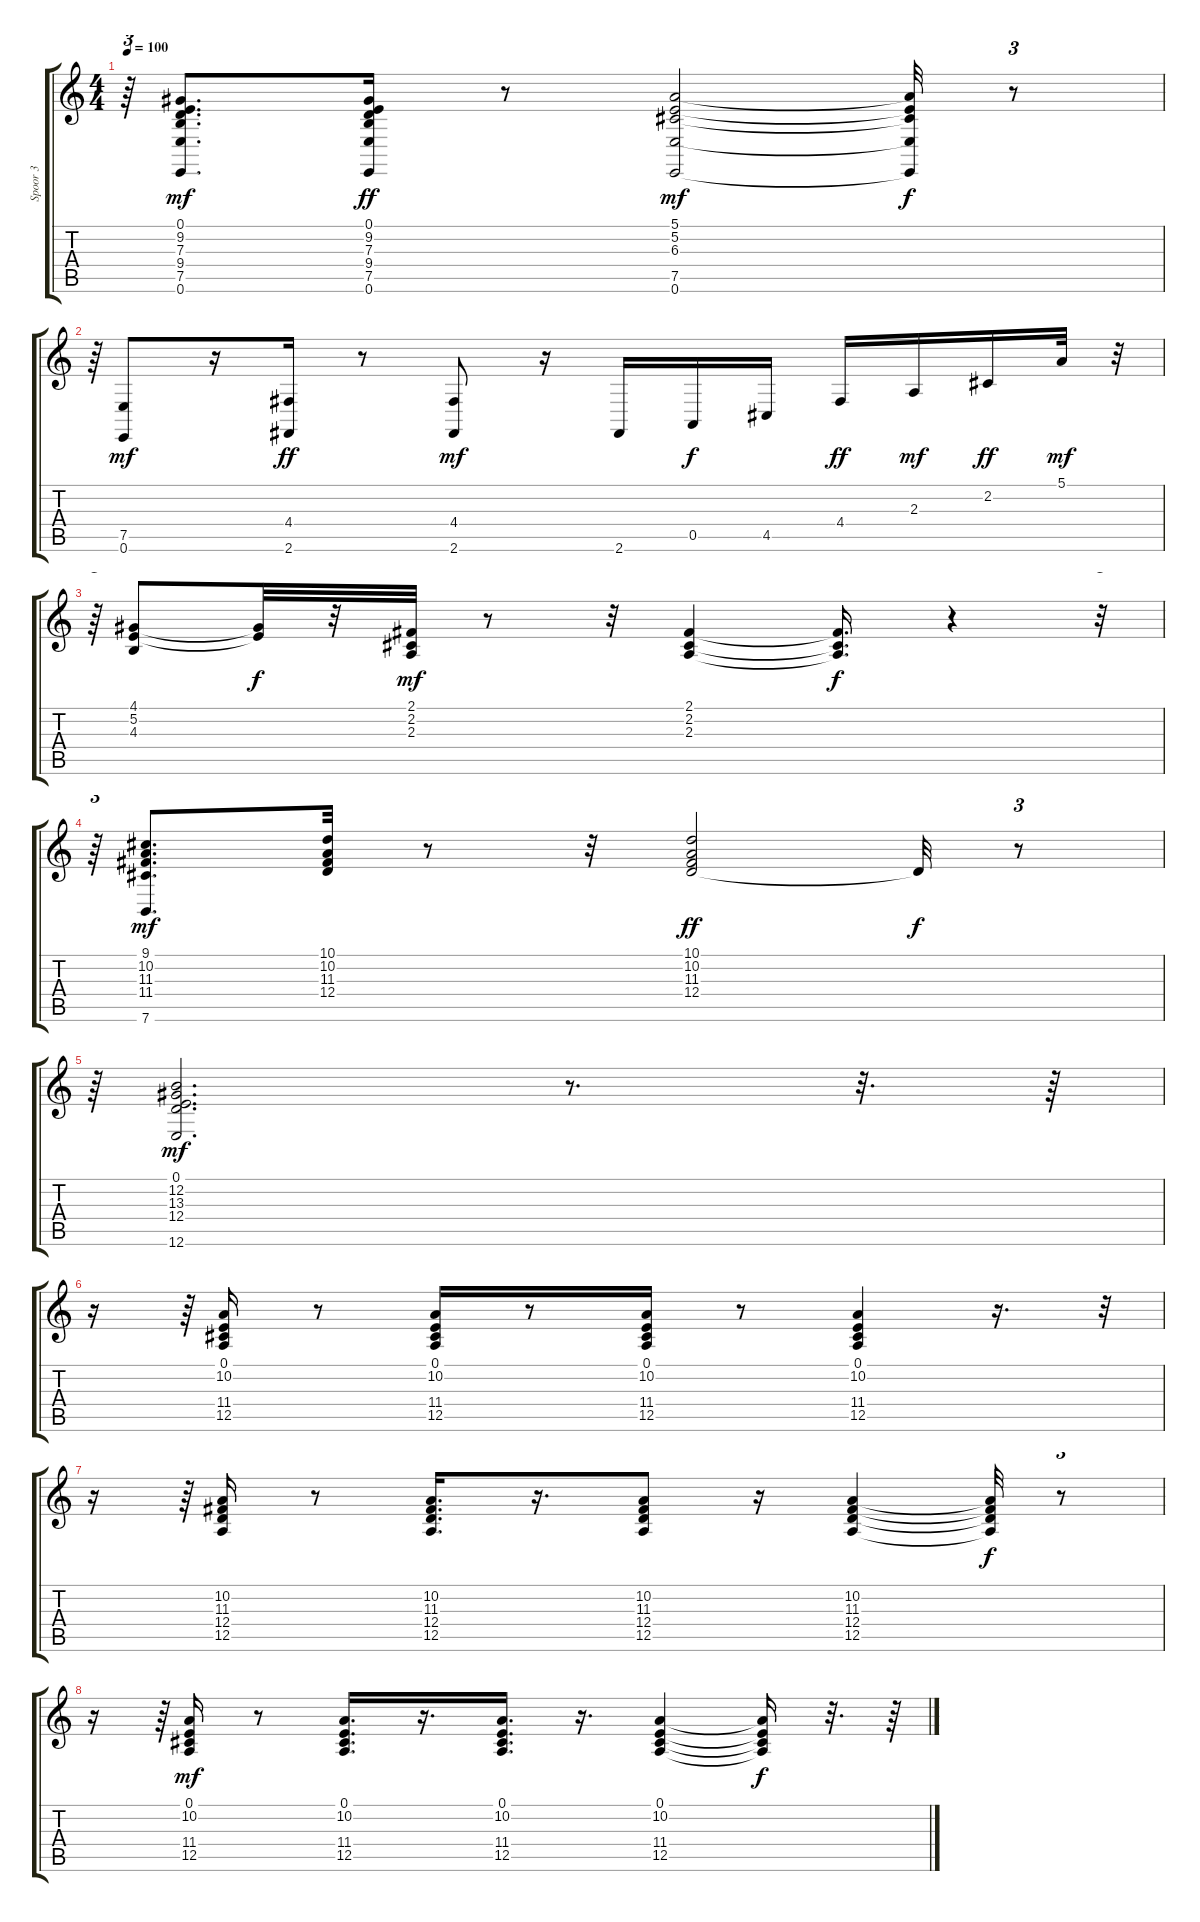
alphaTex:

\track ("Spoor 3" "Spoor 3") {instrument brightacousticpiano}
\staff {score tabs}
\tuning (E4 B3 G3 D3 A2 E2) {hide}
\ts (4 4)
\tempo 100
\clef g2
\ks c
r.64{tu (3 2) dy f} (0.1 9.2 7.3 9.4 7.5 0.6).8{d dy mf} (0.1 9.2 7.3 9.4 7.5 0.6).16{dy ff} r.8 (5.1 5.2 6.3 7.5 0.6).2{dy mf} (5.1{t} 5.2{t} 6.3{t} 7.5{t} 0.6{t}).32{dy f} r.8{tu (3 2)} |
r.64{tu (3 2)} (7.5 0.6).8{dy mf} r.16 (4.4 2.6).16{dy ff} r.8 (4.4 2.6).8{dy mf} r.16 2.6.16 0.5.16{dy f} 4.5.16 4.4.16{dy ff} 2.3.16{dy mf} 2.2.16{dy ff} 5.1.32{dy mf} r.32{tu (3 2)} |
r.64{tu (3 2)} (4.1 5.2 4.3).8 (4.1{t} 5.2{t}).32{dy f} r.32 (2.1 2.2 2.3).32{dy mf} r.8 r.32 (2.1 2.2 2.3).4 (2.1{t} 2.2{t} 2.3{t}).16{d dy f} r.4 r.32{tu (3 2)} |
r.64{tu (3 2)} (9.1 10.2 11.3 11.4 7.6).8{d dy mf} (10.1 10.2 11.3 12.4).32 r.8 r.32 (10.1 10.2 11.3 12.4).2{dy ff} 12.4{t}.32{dy f} r.8{tu (3 2)} |
r.64{tu (3 2)} (0.1 12.2 13.3 12.4 12.6).2{d dy mf} r.8{d} r.32{d} r.64 |
r.16 r.64{tu (3 2)} (0.1 10.2 11.4 12.5).16 r.8 (0.1 10.2 11.4 12.5).16 r.8 (0.1 10.2 11.4 12.5).16 r.8 (0.1 10.2 11.4 12.5).4 r.16{d} r.32{tu (3 2)} |
r.16 r.64{tu (3 2)} (10.2 11.3 12.4 12.5).16 r.8 (10.2 11.3 12.4 12.5).16{d} r.16{d} (10.2 11.3 12.4 12.5).8 r.16 (10.2 11.3 12.4 12.5).4 (10.2{t} 11.3{t} 12.4{t} 12.5{t}).32{dy f} r.8{tu (3 2)} |
r.16 r.64{tu (3 2)} (0.1 10.2 11.4 12.5).16{dy mf} r.8 (0.1 10.2 11.4 12.5).16{d} r.16{d} (0.1 10.2 11.4 12.5).16{d} r.16{d} (0.1 10.2 11.4 12.5).4 (0.1{t} 10.2{t} 11.4{t} 12.5{t}).16{dy f} r.32{d} r.64
